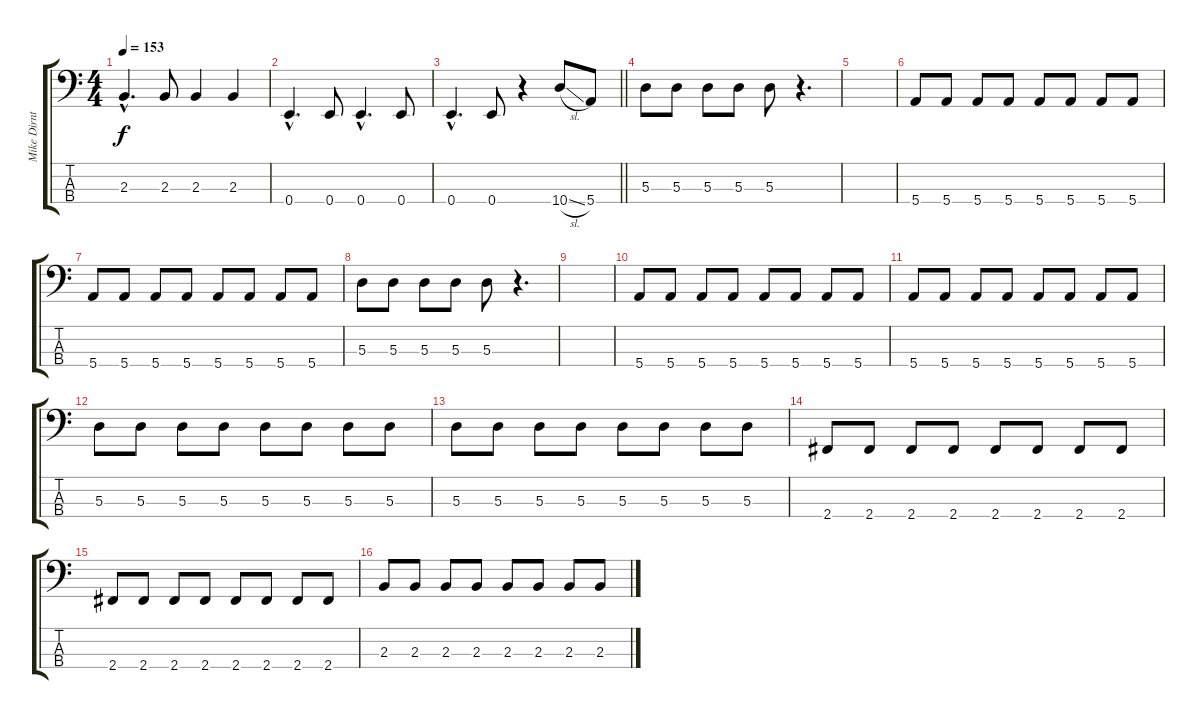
\track ("Mike Dirnt" "Mike Dirnt") {instrument electricbassfinger}
\staff {score tabs}
\tuning (G2 D2 A1 E1) {hide}
\ts (4 4)
\tempo 153
\clef f4
\ks c
2.3{hac}.4{d dy f} 2.3.8 2.3.4 2.3.4 |
0.4{hac}.4{d} 0.4.8 0.4{hac}.4{d} 0.4.8 |
\barLineRight lightlight
0.4{hac}.4{d} 0.4.8 r.4 10.4{sl}.8 5.4.8 |
5.3.8 5.3.8 5.3.8 5.3.8 5.3.8 r.4{d} |
|
5.4.8 5.4.8 5.4.8 5.4.8 5.4.8 5.4.8 5.4.8 5.4.8 |
5.4.8 5.4.8 5.4.8 5.4.8 5.4.8 5.4.8 5.4.8 5.4.8 |
5.3.8 5.3.8 5.3.8 5.3.8 5.3.8 r.4{d} |
|
5.4.8 5.4.8 5.4.8 5.4.8 5.4.8 5.4.8 5.4.8 5.4.8 |
5.4.8 5.4.8 5.4.8 5.4.8 5.4.8 5.4.8 5.4.8 5.4.8 |
5.3.8 5.3.8 5.3.8 5.3.8 5.3.8 5.3.8 5.3.8 5.3.8 |
5.3.8 5.3.8 5.3.8 5.3.8 5.3.8 5.3.8 5.3.8 5.3.8 |
2.4.8 2.4.8 2.4.8 2.4.8 2.4.8 2.4.8 2.4.8 2.4.8 |
2.4.8 2.4.8 2.4.8 2.4.8 2.4.8 2.4.8 2.4.8 2.4.8 |
2.3.8 2.3.8 2.3.8 2.3.8 2.3.8 2.3.8 2.3.8 2.3.8
